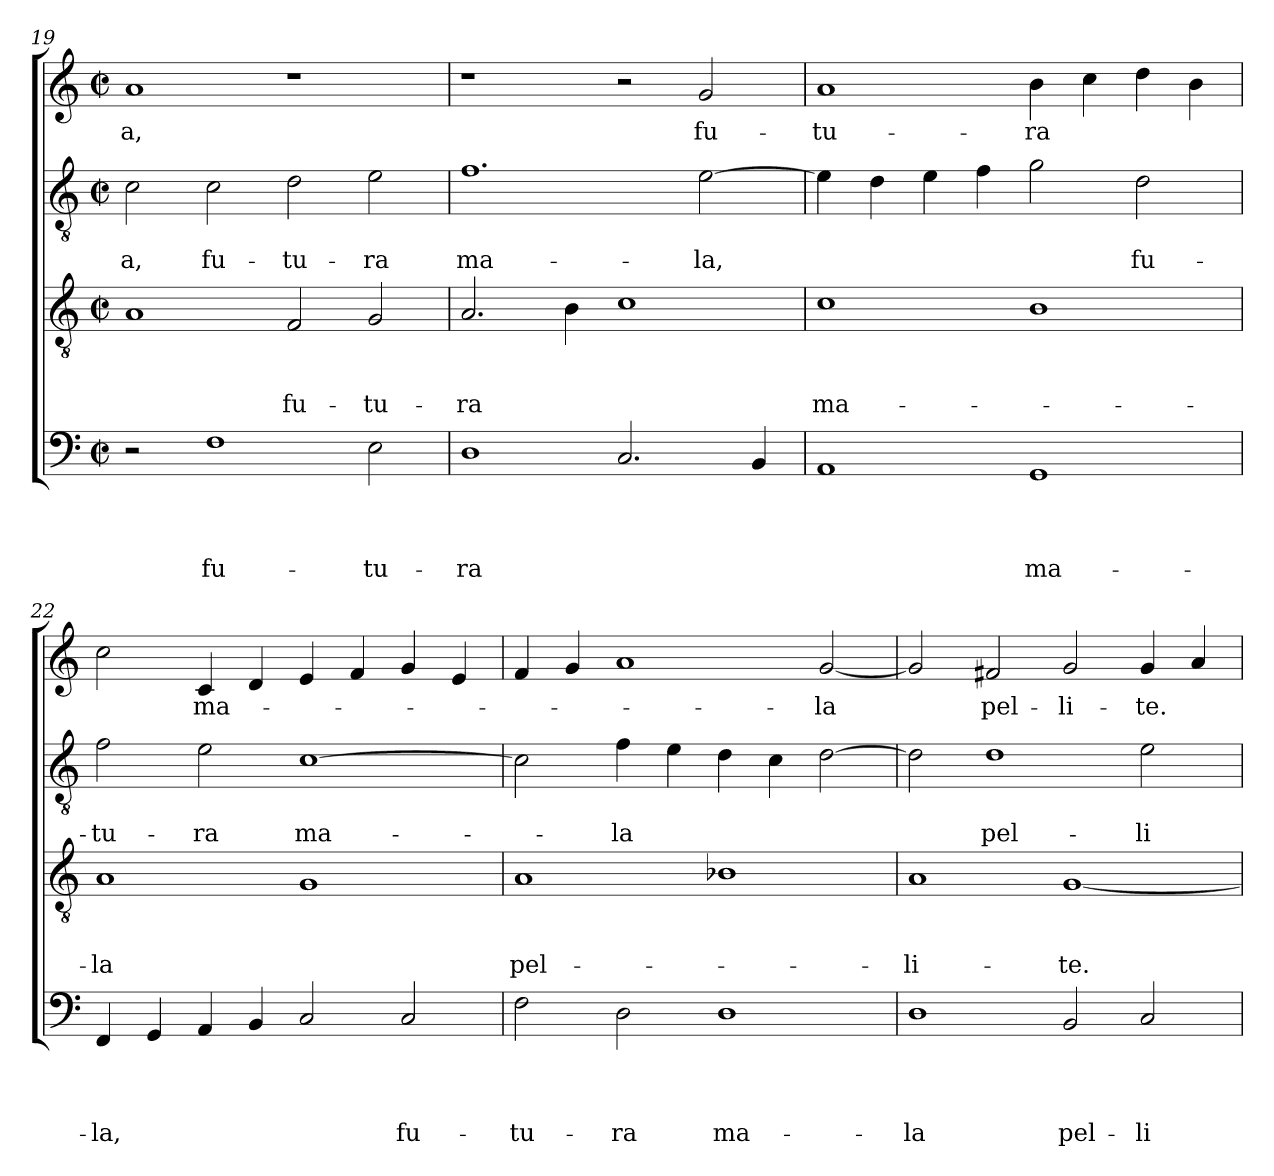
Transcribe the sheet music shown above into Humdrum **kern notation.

**kern	**text	**text	**text	**text	**kern	**text	**text	**text	**kern	**text	**text	**kern	**text
*part4	*part4	*part4	*part4	*part4	*part3	*part3	*part3	*part3	*part2	*part2	*part2	*part1	*part1
*staff4	*staff4	*staff4	*staff4	*staff4	*staff3	*staff3	*staff3	*staff3	*staff2	*staff2	*staff2	*staff1	*staff1
*clefF4	*	*	*	*	*clefGv2	*	*	*	*clefGv2	*	*	*clefG2	*
*k[]	*	*	*	*	*k[]	*	*	*	*k[]	*	*	*k[]	*
*C:	*	*	*	*	*C:	*	*	*	*C:	*	*	*C:	*
*M2/2	*	*	*	*	*M2/2	*	*	*	*M2/2	*	*	*M2/2	*
*met(c|)	*	*	*	*	*met(c|)	*	*	*	*met(c|)	*	*	*met(c|)	*
=19	=19	=19	=19	=19	=19	=19	=19	=19	=19	=19	=19	=19	=19
!	!	!	!	!	!	!	!	!	!	!	!LO:LY:b	!	!LO:LY:b
2r	.	.	.	.	1A	.	.	.	2c\	.	-a,	1a	-a,
!	!	!	!	!LO:LY:b	!	!	!	!	!	!	!LO:LY:b	!	!
1F	.	.	.	fu-	.	.	.	.	2c\	.	fu-	.	.
!	!	!	!	!	!	!	!	!LO:LY:b	!	!	!LO:LY:b	!	!
.	.	.	.	.	2F/	.	.	fu-	2d\	.	-tu-	1r	.
!	!	!	!	!LO:LY:b	!	!	!	!LO:LY:b	!	!	!LO:LY:b	!	!
2E\	.	.	.	-tu-	2G/	.	.	-tu-	2e\	.	-ra	.	.
=20	=20	=20	=20	=20	=20	=20	=20	=20	=20	=20	=20	=20	=20
!	!	!	!	!LO:LY:b	!	!	!	!LO:LY:b	!	!	!LO:LY:b	!	!
1D	.	.	.	-ra	2.A/	.	.	-ra	1.f	.	ma-	1r	.
.	.	.	.	.	4B\	.	.	.	.	.	.	.	.
2.C/	.	.	.	.	1c	.	.	.	.	.	.	2r	.
!	!	!	!	!	!	!	!	!	!	!	!LO:LY:b	!	!LO:LY:b
.	.	.	.	.	.	.	.	.	[2e\	.	-la,	2g/	fu-
4BB/	.	.	.	.	.	.	.	.	.	.	.	.	.
!!LO:PB:g=z
=21	=21	=21	=21	=21	=21	=21	=21	=21	=21	=21	=21	=21	=21
!	!	!	!	!	!	!	!	!LO:LY:b	!	!	!	!	!LO:LY:b
1AA	.	.	.	.	1c	.	.	ma-	4e\]	.	.	1a	-tu-
.	.	.	.	.	.	.	.	.	4d\	.	.	.	.
.	.	.	.	.	.	.	.	.	4e\	.	.	.	.
.	.	.	.	.	.	.	.	.	4f\	.	.	.	.
!	!	!	!	!LO:LY:b	!	!	!	!	!	!	!	!	!LO:LY:b
1GG	.	.	.	ma-	1B	.	.	.	2g\	.	.	4b\	-ra
.	.	.	.	.	.	.	.	.	.	.	.	4cc\	.
!	!	!	!	!	!	!	!	!	!	!	!LO:LY:b	!	!
.	.	.	.	.	.	.	.	.	2d\	.	fu-	4dd\	.
.	.	.	.	.	.	.	.	.	.	.	.	4b\	.
=22	=22	=22	=22	=22	=22	=22	=22	=22	=22	=22	=22	=22	=22
!	!	!	!	!LO:LY:b	!	!	!	!LO:LY:b	!	!	!LO:LY:b	!	!
4FF/	.	.	.	-la,	1A	.	.	-la	2f\	.	-tu-	2cc\	.
4GG/	.	.	.	.	.	.	.	.	.	.	.	.	.
!	!	!	!	!	!	!	!	!	!	!	!LO:LY:b	!	!LO:LY:b
4AA/	.	.	.	.	.	.	.	.	2e\	.	-ra	4c/	ma-
4BB/	.	.	.	.	.	.	.	.	.	.	.	4d/	.
!	!	!	!	!	!	!	!	!	!	!	!LO:LY:b	!	!
2C/	.	.	.	.	1G	.	.	.	[1c	.	ma-	4e/	.
.	.	.	.	.	.	.	.	.	.	.	.	4f/	.
!	!	!	!	!LO:LY:b	!	!	!	!	!	!	!	!	!
2C/	.	.	.	fu-	.	.	.	.	.	.	.	4g/	.
.	.	.	.	.	.	.	.	.	.	.	.	4e/	.
=23	=23	=23	=23	=23	=23	=23	=23	=23	=23	=23	=23	=23	=23
!	!	!	!	!LO:LY:b	!	!	!	!LO:LY:b	!	!	!	!	!
2F\	.	.	.	-tu-	1A	.	.	pel-	2c\]	.	.	4f/	.
.	.	.	.	.	.	.	.	.	.	.	.	4g/	.
!	!	!	!	!LO:LY:b	!	!	!	!	!	!	!LO:LY:b	!	!
2D\	.	.	.	-ra	.	.	.	.	4f\	.	-la	1a	.
.	.	.	.	.	.	.	.	.	4e\	.	.	.	.
!	!	!	!	!LO:LY:b	!	!	!	!	!	!	!	!	!
1D	.	.	.	ma-	1B-X	.	.	.	4d\	.	.	.	.
.	.	.	.	.	.	.	.	.	4c\	.	.	.	.
!	!	!	!	!	!	!	!	!	!	!	!	!	!LO:LY:b
.	.	.	.	.	.	.	.	.	[2d\	.	.	[2g/	-la
=24	=24	=24	=24	=24	=24	=24	=24	=24	=24	=24	=24	=24	=24
!	!	!	!	!LO:LY:b	!	!	!	!LO:LY:b	!	!	!	!	!
1D	.	.	.	-la	1A	.	.	-li-	2d\]	.	.	2g/]	.
!	!	!	!	!	!	!	!	!	!	!	!LO:LY:b	!	!LO:LY:b
.	.	.	.	.	.	.	.	.	1d	.	pel-	2f#X/	pel-
!	!	!	!	!LO:LY:b	!	!	!	!LO:LY:b	!	!	!	!	!LO:LY:b
2BB/	.	.	.	pel-	[1G	.	.	-te.	.	.	.	2g/	-li-
!	!	!	!	!LO:LY:b	!	!	!	!	!	!	!LO:LY:b	!	!LO:LY:b
2C/	.	.	.	-li-	.	.	.	.	2e\	.	-li-	4g/	-te.
.	.	.	.	.	.	.	.	.	.	.	.	4a/	.
=	=	=	=	=	=	=	=	=	=	=	=	=	=
*-	*-	*-	*-	*-	*-	*-	*-	*-	*-	*-	*-	*-	*-
